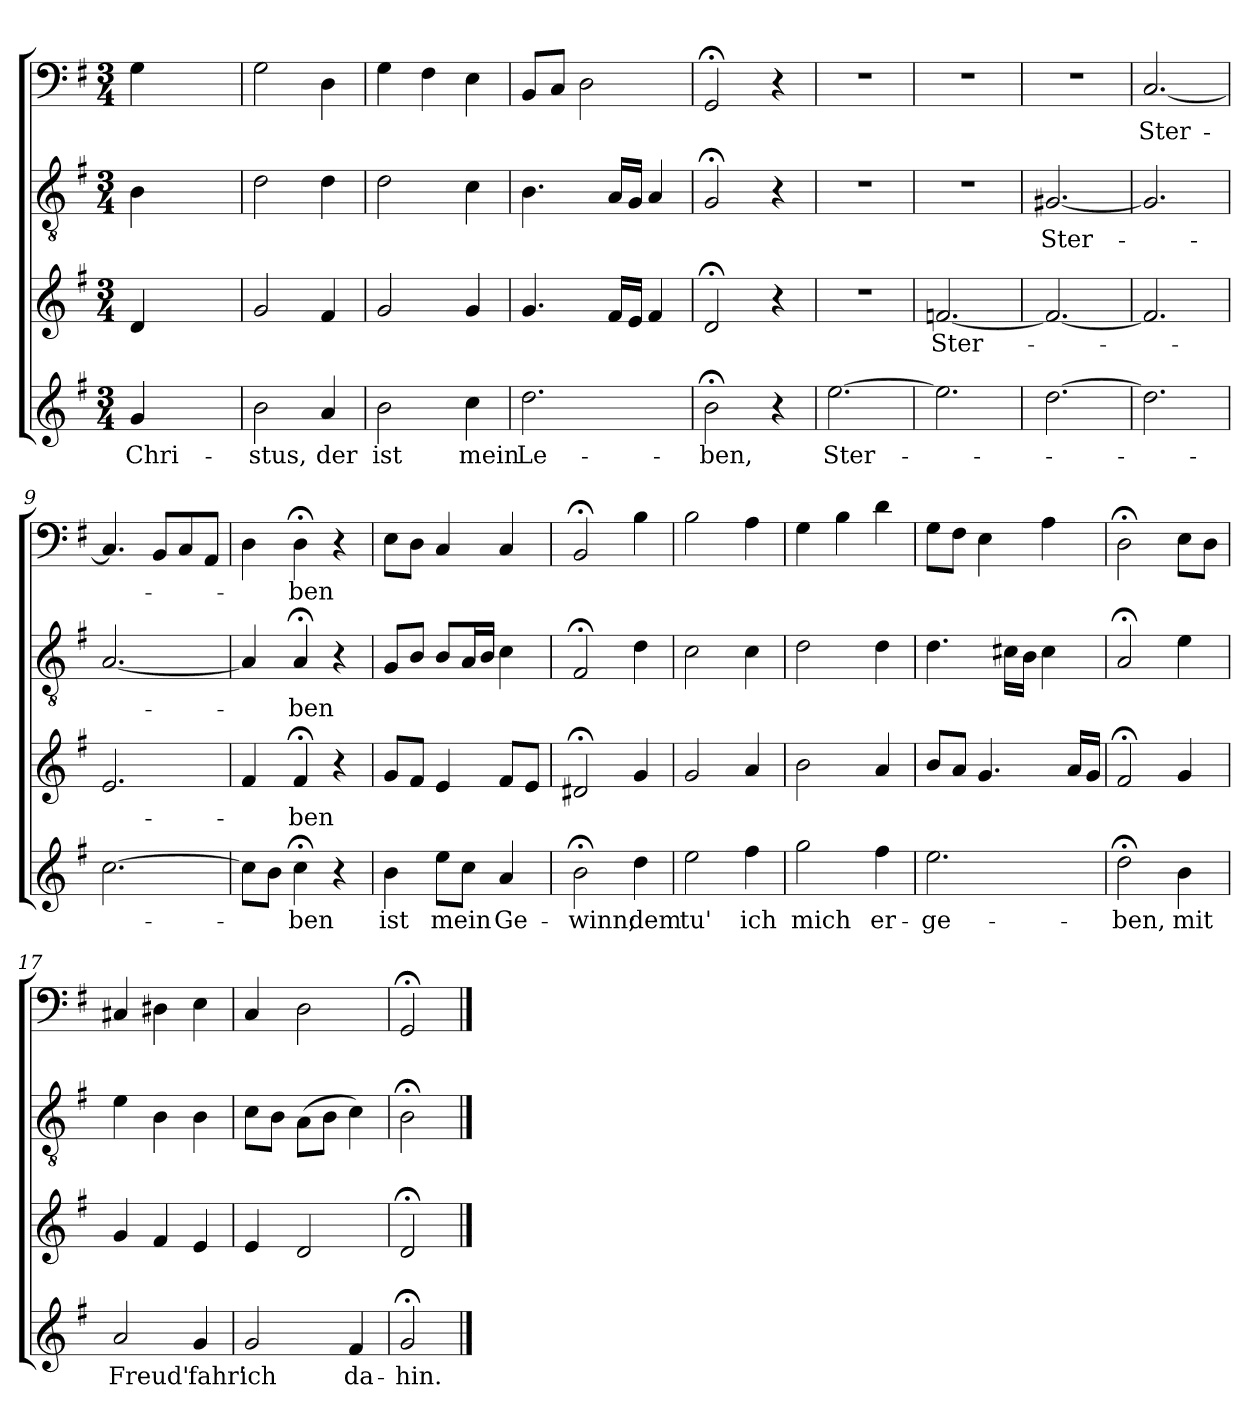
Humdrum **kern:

**kern	**text	**kern	**text	**kern	**text	**kern	**text
*part4	*part4	*part3	*part3	*part2	*part2	*part1	*part1
*staff4	*staff4	*staff3	*staff3	*staff2	*staff2	*staff1	*staff1
*clefG2	*	*clefG2	*	*clefGv2	*	*clefF4	*
*k[f#]	*	*k[f#]	*	*k[f#]	*	*k[f#]	*
*G:	*	*G:	*	*G:	*	*G:	*
*M3/4	*	*M3/4	*	*M3/4	*	*M3/4	*
=	=	=	=	=	=	=	=
4g/	Chri-	4d/	.	4B\	.	4G\	.
2ryy	.	2ryy	.	2ryy	.	2ryy	.
=1	=1	=1	=1	=1	=1	=1	=1
2b\	-stus,	2g/	.	2d\	.	2G\	.
4a/	der	4f#/	.	4d\	.	4D\	.
=2	=2	=2	=2	=2	=2	=2	=2
2b\	ist	2g/	.	2d\	.	4G\	.
.	.	.	.	.	.	4F#\	.
4cc\	mein	4g/	.	4c\	.	4E\	.
=3	=3	=3	=3	=3	=3	=3	=3
2.dd\	Le-	4.g/	.	4.B\	.	8BB/L	.
.	.	.	.	.	.	8C/J	.
.	.	.	.	.	.	2D\	.
.	.	16f#/LL	.	16A/LL	.	.	.
.	.	16e/JJ	.	16G/JJ	.	.	.
.	.	4f#/	.	4A/	.	.	.
=4	=4	=4	=4	=4	=4	=4	=4
2b;<\	-ben,	2d;</	.	2G;</	.	2GG;</	.
4r	.	4r	.	4r	.	4r	.
=5	=5	=5	=5	=5	=5	=5	=5
[2.ee\	Ster-	2.r	.	2.r	.	2.r	.
=6	=6	=6	=6	=6	=6	=6	=6
2.ee\]	.	[2.fn/	Ster-	2.r	.	2.r	.
=7	=7	=7	=7	=7	=7	=7	=7
[2.dd\	.	2.f/_	.	[2.G#X/	Ster-	2.r	.
=8	=8	=8	=8	=8	=8	=8	=8
2.dd\]	.	2.f/]	.	2.G#/]	.	[2.C/	Ster-
=9	=9	=9	=9	=9	=9	=9	=9
[2.cc\	.	2.e/	.	[2.A/	.	4.C/]	.
.	.	.	.	.	.	8BB/L	.
.	.	.	.	.	.	8C/	.
.	.	.	.	.	.	8AA/J	.
=10	=10	=10	=10	=10	=10	=10	=10
8cc\L]	.	4f#/	.	4A/]	.	4D\	.
8b\J	.	.	.	.	.	.	.
4cc;<\	-ben	4f#;</	-ben	4A;</	-ben	4D;<\	-ben
4r	.	4r	.	4r	.	4r	.
=11	=11	=11	=11	=11	=11	=11	=11
4b\	ist	8g/L	.	8G/L	.	8E\L	.
.	.	8f#/J	.	8B/J	.	8D\J	.
8ee\L	mein	4e/	.	8B/L	.	4C/	.
8cc\J	.	.	.	16A/L	.	.	.
.	.	.	.	16B/JJ	.	.	.
4a/	Ge-	8f#/L	.	4c\	.	4C/	.
.	.	8e/J	.	.	.	.	.
=12	=12	=12	=12	=12	=12	=12	=12
2b;<\	-winn;	2d#X;</	.	2F#;</	.	2BB;</	.
4dd\	dem	4g/	.	4d\	.	4B\	.
=13	=13	=13	=13	=13	=13	=13	=13
2ee\	tu'	2g/	.	2c\	.	2B\	.
4ff#\	ich	4a/	.	4c\	.	4A\	.
=14	=14	=14	=14	=14	=14	=14	=14
2gg\	mich	2b\	.	2d\	.	4G\	.
.	.	.	.	.	.	4B\	.
4ff#\	er-	4a/	.	4d\	.	4d\	.
=15	=15	=15	=15	=15	=15	=15	=15
2.ee\	-ge-	8b/L	.	4.d\	.	8G\L	.
.	.	8a/J	.	.	.	8F#\J	.
.	.	4.g/	.	.	.	4E\	.
.	.	.	.	16c#X\LL	.	.	.
.	.	.	.	16B\JJ	.	.	.
.	.	.	.	4c#\	.	4A\	.
.	.	16a/LL	.	.	.	.	.
.	.	16g/JJ	.	.	.	.	.
=16	=16	=16	=16	=16	=16	=16	=16
2dd;<\	-ben,	2f#;</	.	2A;</	.	2D;<\	.
4b\	mit	4g/	.	4e\	.	8E\L	.
.	.	.	.	.	.	8D\J	.
=17	=17	=17	=17	=17	=17	=17	=17
2a/	Freud'	4g/	.	4e\	.	4C#X/	.
.	.	4f#/	.	4B\	.	4D#X\	.
4g/	fahr'	4e/	.	4B\	.	4E\	.
=18	=18	=18	=18	=18	=18	=18	=18
2g/	ich	4e/	.	8c\L	.	4C/	.
.	.	.	.	8B\J	.	.	.
.	.	2d/	.	(8A\L	.	2D\	.
.	.	.	.	8B\J	.	.	.
4f#/	da-	.	.	4c\)	.	.	.
=19	=19	=19	=19	=19	=19	=19	=19
2g;</	-hin.	2d;</	.	2B;<\	.	2GG;</	.
==	==	==	==	==	==	==	==
*-	*-	*-	*-	*-	*-	*-	*-
